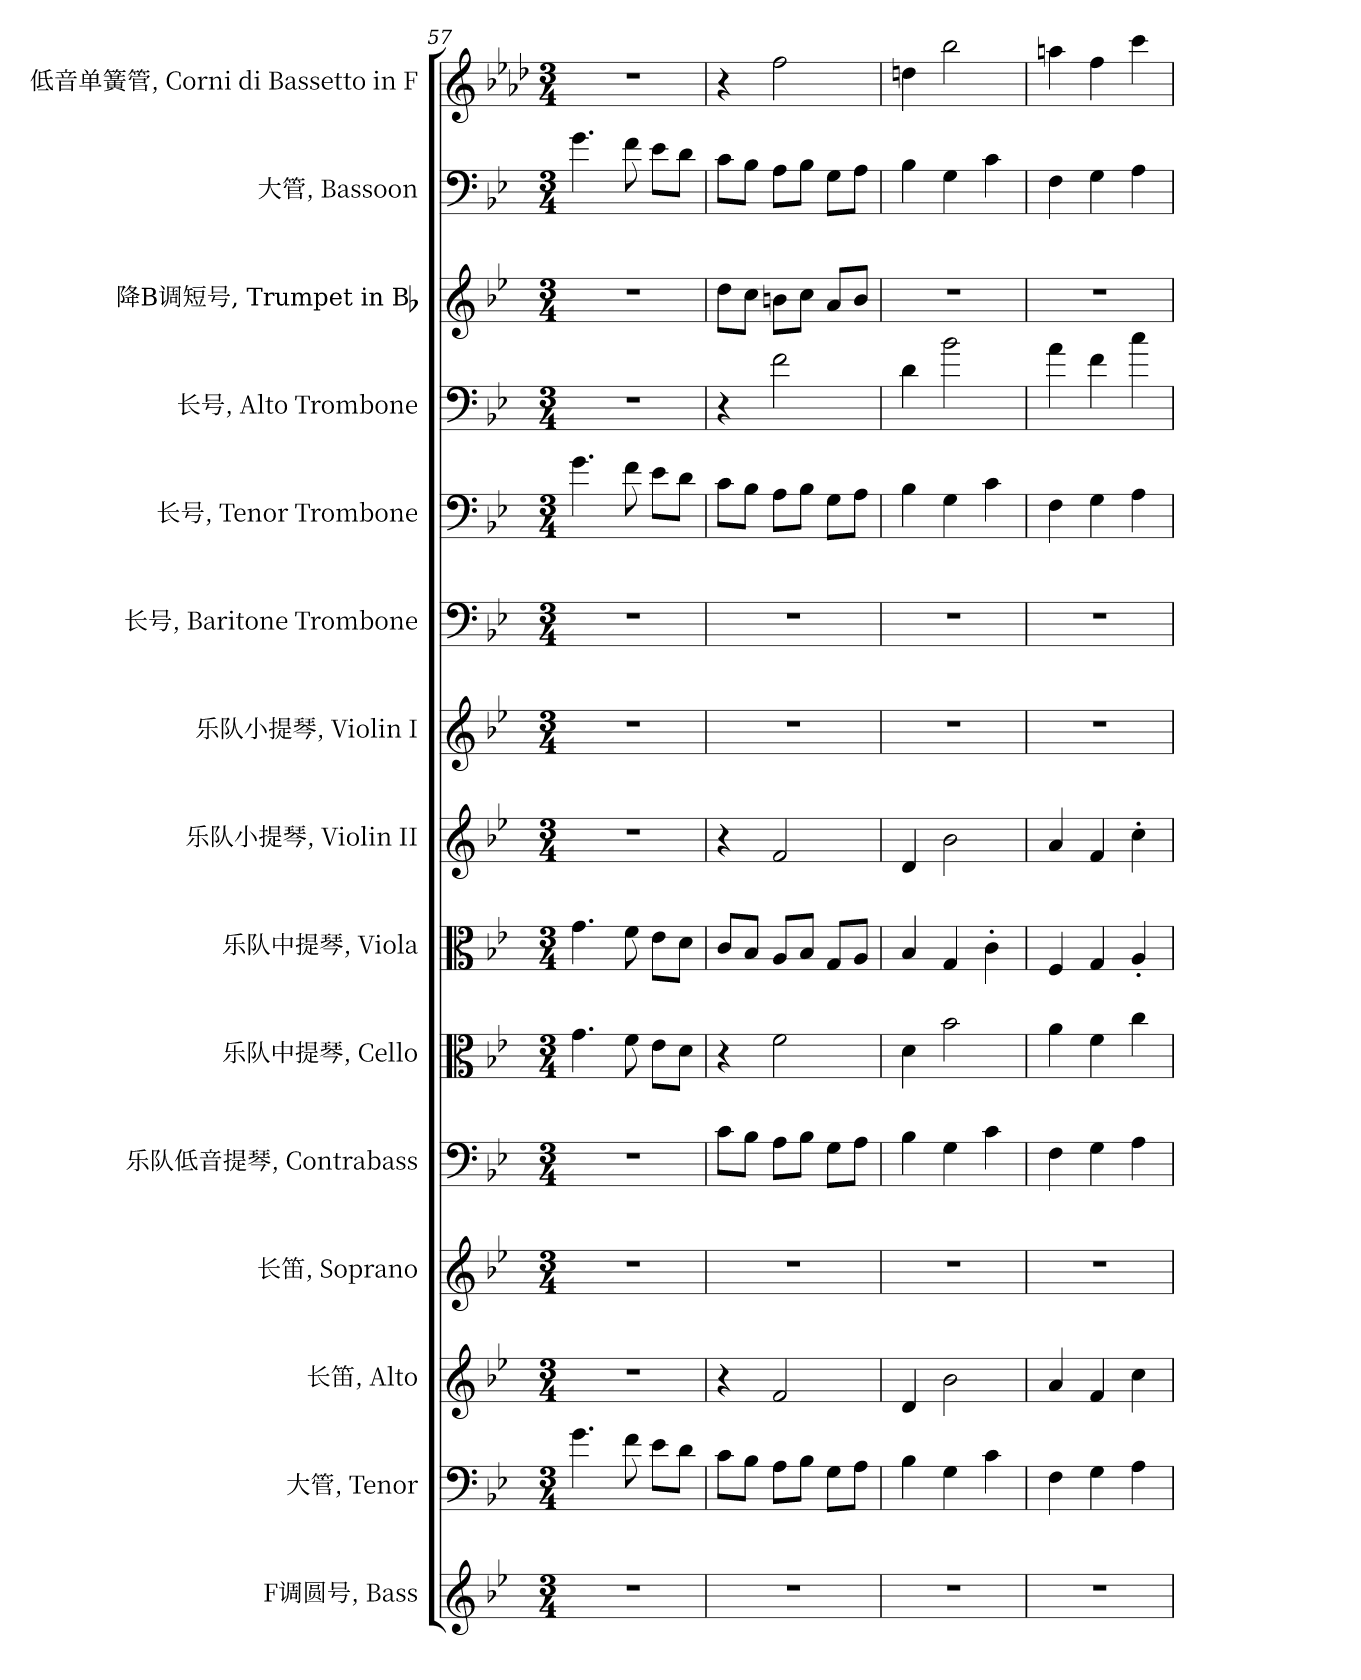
**kern	**kern	**kern	**kern	**kern	**kern	**kern	**kern	**kern	**kern	**kern	**kern	**kern	**kern	**kern
*part15	*part14	*part13	*part12	*part11	*part10	*part9	*part8	*part7	*part6	*part5	*part4	*part3	*part2	*part1
*staff15	*staff14	*staff13	*staff12	*staff11	*staff10	*staff9	*staff8	*staff7	*staff6	*staff5	*staff4	*staff3	*staff2	*staff1
*I"F调圆号, Bass	*I"大管, Tenor	*I"长笛, Alto	*I"长笛, Soprano	*I"乐队低音提琴, Contrabass	*I"乐队中提琴, Cello	*I"乐队中提琴, Viola	*I"乐队小提琴, Violin II	*I"乐队小提琴, Violin I	*I"长号, Baritone Trombone	*I"长号, Tenor Trombone	*I"长号, Alto Trombone	*I"降B调短号, Trumpet in B-flat	*I"大管, Bassoon	*I"低音单簧管, Corni di Bassetto in F
*	*	*	*	*I'Cbs.	*	*	*	*	*I'Tbn.	*I'Tbn.	*I'Tbn.	*	*I'Bsn.	*
*clefG2	*clefF4	*clefG2	*clefG2	*clefF4	*clefC3	*clefC3	*clefG2	*clefG2	*clefF4	*clefF4	*clefF4	*clefG2	*clefF4	*clefG2
*ITrd4c7	*	*	*	*ITrd7c12	*	*	*	*	*	*	*	*ITrd1c2	*	*ITrd8c14
*k[b-e-a-]	*k[b-e-]	*k[b-e-]	*k[b-e-]	*k[b-e-]	*k[b-e-]	*k[b-e-]	*k[b-e-]	*k[b-e-]	*k[b-e-]	*k[b-e-]	*k[b-e-]	*k[b-e-a-d-]	*k[b-e-]	*k[b-e-a-d-]
*M3/4	*M3/4	*M3/4	*M3/4	*M3/4	*M3/4	*M3/4	*M3/4	*M3/4	*M3/4	*M3/4	*M3/4	*M3/4	*M3/4	*M3/4
=57	=57	=57	=57	=57	=57	=57	=57	=57	=57	=57	=57	=57	=57	=57
2.r	4.g\	2.r	2.r	2.r	4.g\	4.g\	2.r	2.r	2.r	4.g\	2.r	2.r	4.g\	2.r
.	8f\	.	.	.	8f\	8f\	.	.	.	8f\	.	.	8f\	.
.	8e-\L	.	.	.	8e-\L	8e-\L	.	.	.	8e-\L	.	.	8e-\L	.
.	8d\J	.	.	.	8d\J	8d\J	.	.	.	8d\J	.	.	8d\J	.
=58	=58	=58	=58	=58	=58	=58	=58	=58	=58	=58	=58	=58	=58	=58
2.r	8c\L	4r	2.r	8C\L	4r	8c/L	4r	2.r	2.r	8c\L	4r	8cc\L	8c\L	4r
.	8B-\J	.	.	8BB-\J	.	8B-/J	.	.	.	8B-\J	.	8b-\J	8B-\J	.
.	8A\L	2f/	.	8AA\L	2f\	8A/L	2f/	.	.	8A\L	2f\	8an\L	8A\L	2f\
.	8B-\J	.	.	8BB-\J	.	8B-/J	.	.	.	8B-\J	.	8b-\J	8B-\J	.
.	8G\L	.	.	8GG\L	.	8G/L	.	.	.	8G\L	.	8g/L	8G\L	.
.	8A\J	.	.	8AA\J	.	8A/J	.	.	.	8A\J	.	8a/J	8A\J	.
=59	=59	=59	=59	=59	=59	=59	=59	=59	=59	=59	=59	=59	=59	=59
2.r	4B-\	4d/	2.r	4BB-\	4d\	4B-/	4d/	2.r	2.r	4B-\	4d\	2.r	4B-\	4dn\
.	4G\	2b-\	.	4GG\	2b-\	4G/	2b-\	.	.	4G\	2b-\	.	4G\	2b-\
.	4c\	.	.	4C\	.	4c'\	.	.	.	4c\	.	.	4c\	.
=60	=60	=60	=60	=60	=60	=60	=60	=60	=60	=60	=60	=60	=60	=60
2.r	4F\	4a/	2.r	4FF\	4a\	4F/	4a/	2.r	2.r	4F\	4a\	2.r	4F\	4an\
.	4G\	4f/	.	4GG\	4f\	4G/	4f/	.	.	4G\	4f\	.	4G\	4f\
.	4A\	4cc\	.	4AA\	4cc\	4A'/	4cc'\	.	.	4A\	4cc\	.	4A\	4cc\
=	=	=	=	=	=	=	=	=	=	=	=	=	=	=
*-	*-	*-	*-	*-	*-	*-	*-	*-	*-	*-	*-	*-	*-	*-
